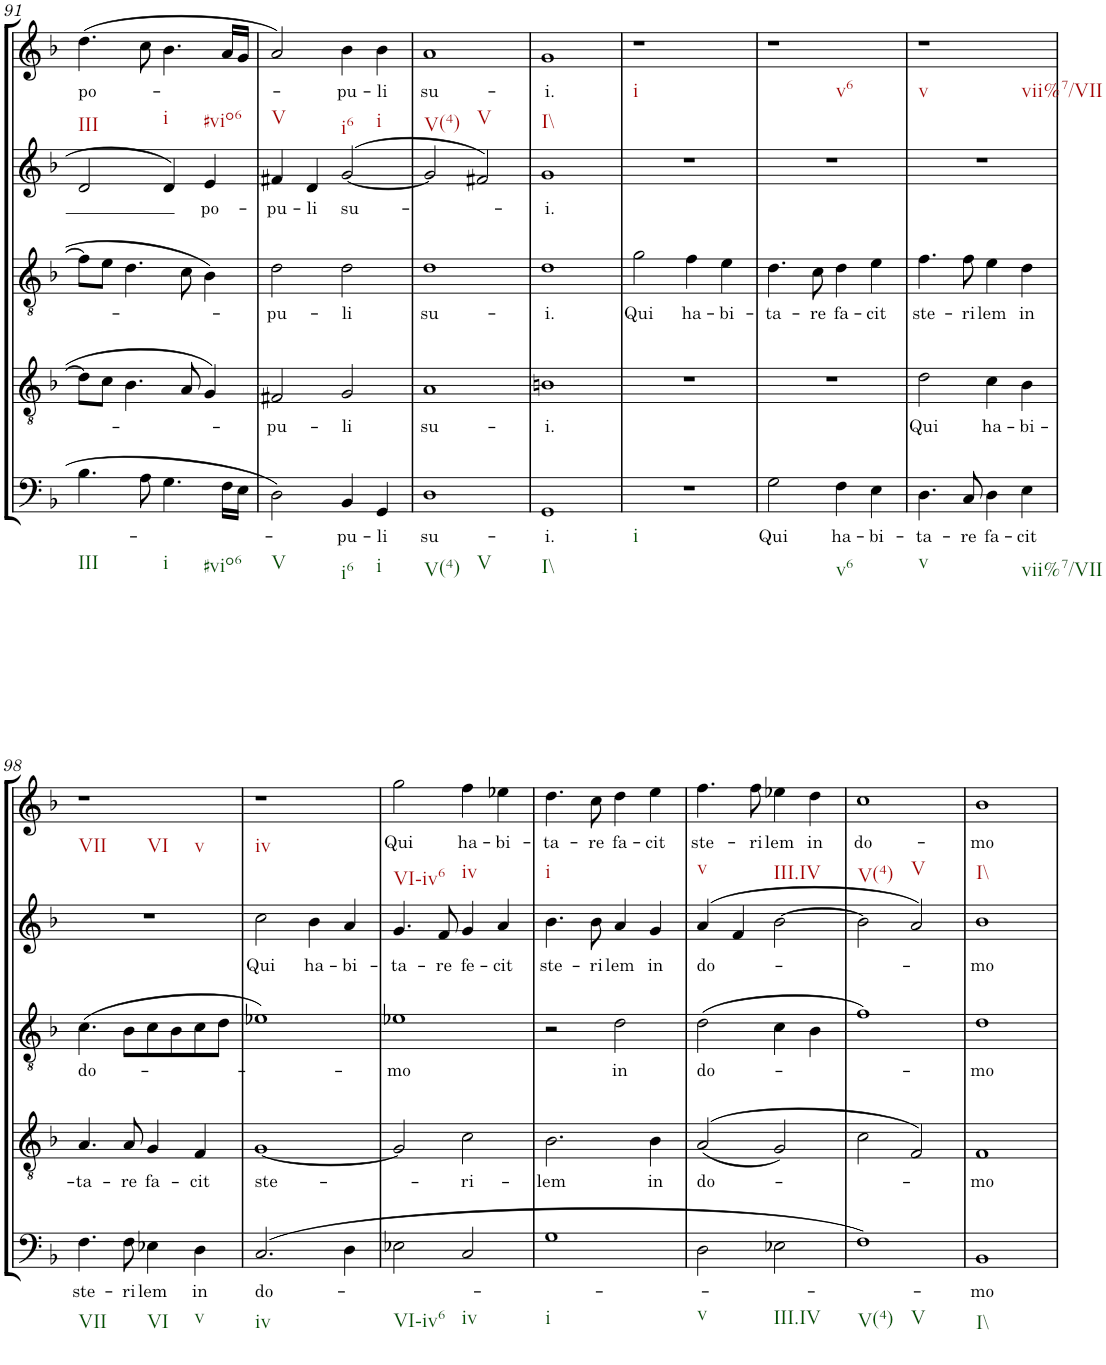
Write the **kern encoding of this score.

**kern	**text	**kern	**text	**kern	**text	**kern	**text	**kern	**text
*part5	*part5	*part4	*part4	*part3	*part3	*part2	*part2	*part1	*part1
*staff5	*staff5	*staff4	*staff4	*staff3	*staff3	*staff2	*staff2	*staff1	*staff1
*I"Basso	*	*I"Tenore	*	*I"Alto	*	*I"Alto	*	*I"Canto	*
!!LO:PB:g=z
*clefF4	*	*clefGv2	*	*clefGv2	*	*clefG2	*	*clefG2	*
*Trd7c12	*	*	*	*	*	*	*	*	*
*k[b-]	*	*k[b-]	*	*k[b-]	*	*k[b-]	*	*k[b-]	*
*F:	*	*F:	*	*F:	*	*F:	*	*F:	*
*M4/4	*	*M4/4	*	*M4/4	*	*M4/4	*	*M4/4	*
*met(c)	*	*met(c)	*	*met(c)	*	*met(c)	*	*met(c)	*
=91	=91	=91	=91	=91	=91	=91	=91	=91	=91
!	!	!	!	!	!	!	!	!LO:TX:b:t=III	!
!LO:TX:b:t=III	!	!	!	!	!	!	!	!	!
!	!	!	!	!	!	!	!	!	!LO:LY:b
4.B-\	.	8d\L]	.	8f\L]	.	2d/	.	(>4.dd\	po-
.	.	8c\J	.	8e\J	.	.	.	.	.
.	.	4.B-\	.	4.d\	.	.	.	.	.
8A\	.	.	.	.	.	.	.	8cc\	.
!	!	!	!	!	!	!	!	!LO:TX:b:t=i	!
!	!	!	!	!	!	!	!	!LO:TX:b:t=#vio6	!
!LO:TX:b:t=i	!	!	!	!	!	!	!	!	!
!LO:TX:b:t=#vio6	!	!	!	!	!	!	!	!	!
4.G\	.	.	.	.	.	4d/	.	4.b-\	.
.	.	8A/	.	8c\	.	.	.	.	.
!	!	!	!	!	!	!	!LO:LY:b	!	!
.	.	4G/	.	4B-\	.	4e/	po-	.	.
16F\LL	.	.	.	.	.	.	.	16a/LL	.
16E\JJ	.	.	.	.	.	.	.	16g/JJ	.
=92	=92	=92	=92	=92	=92	=92	=92	=92	=92
!	!	!	!	!	!	!	!	!LO:TX:b:t=V	!
!LO:TX:b:t=V	!	!	!	!	!	!	!	!	!
!	!	!	!LO:LY:b	!	!LO:LY:b	!	!LO:LY:b	!	!
2D\	.	2F#X/	-pu-	2d\	-pu-	4f#X/	-pu-	2a/)	.
!	!	!	!	!	!	!	!LO:LY:b	!	!
.	.	.	.	.	.	4d/	-li	.	.
!	!	!	!	!	!	!	!	!LO:TX:b:t=i6	!
!LO:TX:b:t=i6	!	!	!	!	!	!	!	!	!
!	!LO:LY:b	!	!LO:LY:b	!	!LO:LY:b	!	!LO:LY:b	!	!LO:LY:b
4BB-/	-pu-	2G/	-li	2d\	-li	(>[2g/	su-	4b-\	-pu-
!	!	!	!	!	!	!	!	!LO:TX:b:t=i	!
!LO:TX:b:t=i	!	!	!	!	!	!	!	!	!
!	!LO:LY:b	!	!	!	!	!	!	!	!LO:LY:b
4GG/	-li	.	.	.	.	.	.	4b-\	-li
=93	=93	=93	=93	=93	=93	=93	=93	=93	=93
!	!	!	!	!	!	!	!	!LO:TX:b:t=V(4)	!
!	!	!	!	!	!	!	!	!LO:TX:b:t=V	!
!LO:TX:b:t=V(4)	!	!	!	!	!	!	!	!	!
!LO:TX:b:t=V	!	!	!	!	!	!	!	!	!
!	!LO:LY:b	!	!LO:LY:b	!	!LO:LY:b	!	!	!	!LO:LY:b
1D	su-	1A	su-	1d	su-	2g/]	.	1a	su-
.	.	.	.	.	.	2f#X/)	.	.	.
=94	=94	=94	=94	=94	=94	=94	=94	=94	=94
!	!	!	!	!	!	!	!	!LO:TX:b:t=I\\	!
!LO:TX:b:t=I\\	!	!	!	!	!	!	!	!	!
!	!LO:LY:b	!	!LO:LY:b	!	!LO:LY:b	!	!LO:LY:b	!	!LO:LY:b
1GG	-i.	1Bn	-i.	1d	-i.	1g	-i.	1g	-i.
=95	=95	=95	=95	=95	=95	=95	=95	=95	=95
!	!	!	!	!	!	!	!	!LO:TX:b:t=i	!
!LO:TX:b:t=i	!	!	!	!	!	!	!	!	!
!	!	!	!	!	!LO:LY:b	!	!	!	!
1r	.	1r	.	2g\	Qui	1r	.	1r	.
!	!	!	!	!	!LO:LY:b	!	!	!	!
.	.	.	.	4f\	ha-	.	.	.	.
!	!	!	!	!	!LO:LY:b	!	!	!	!
.	.	.	.	4e\	-bi-	.	.	.	.
=96	=96	=96	=96	=96	=96	=96	=96	=96	=96
!	!	!	!	!	!	!	!	!LO:TX:b:t=v6	!
!	!LO:LY:b	!	!	!	!LO:LY:b	!	!	!	!
2G\	Qui	1r	.	4.d\	-ta-	1r	.	1r	.
!	!	!	!	!	!LO:LY:b	!	!	!	!
.	.	.	.	8c\	-re	.	.	.	.
!LO:TX:b:t=v6	!	!	!	!	!	!	!	!	!
!	!LO:LY:b	!	!	!	!LO:LY:b	!	!	!	!
4F\	ha-	.	.	4d\	fa-	.	.	.	.
!	!LO:LY:b	!	!	!	!LO:LY:b	!	!	!	!
4E\	-bi-	.	.	4e\	-cit	.	.	.	.
=97	=97	=97	=97	=97	=97	=97	=97	=97	=97
!	!	!	!	!	!	!	!	!LO:TX:b:t=v	!
!	!	!	!	!	!	!	!	!LO:TX:b:t=vii%7/VII	!
!LO:TX:b:t=v	!	!	!	!	!	!	!	!	!
!	!LO:LY:b	!	!LO:LY:b	!	!LO:LY:b	!	!	!	!
4.D\	-ta-	2d\	Qui	4.f\	ste-	1r	.	1r	.
!	!LO:LY:b	!	!	!	!LO:LY:b	!	!	!	!
8C/	-re	.	.	8f\	-ri-	.	.	.	.
!	!LO:LY:b	!	!LO:LY:b	!	!LO:LY:b	!	!	!	!
4D\	fa-	4c\	ha-	4e\	-lem	.	.	.	.
!LO:TX:b:t=vii%7/VII	!	!	!	!	!	!	!	!	!
!	!LO:LY:b	!	!LO:LY:b	!	!LO:LY:b	!	!	!	!
4E\	-cit	4B-\	-bi-	4d\	in	.	.	.	.
!!LO:LB:g=z
=98	=98	=98	=98	=98	=98	=98	=98	=98	=98
!	!	!	!	!	!	!	!	!LO:TX:b:t=VII	!
!	!	!	!	!	!	!	!	!LO:TX:b:t=VI	!
!	!	!	!	!	!	!	!	!LO:TX:b:t=v	!
!LO:TX:b:t=VII	!	!	!	!	!	!	!	!	!
!	!LO:LY:b	!	!LO:LY:b	!	!LO:LY:b	!	!	!	!
4.F\	ste-	4.A/	-ta-	(>4.c\	do-	1r	.	1r	.
!	!LO:LY:b	!	!LO:LY:b	!	!	!	!	!	!
8F\	-ri-	8A/	-re	8B-\L	.	.	.	.	.
!LO:TX:b:t=VI	!	!	!	!	!	!	!	!	!
!	!LO:LY:b	!	!LO:LY:b	!	!	!	!	!	!
4E-X\	-lem	4G/	fa-	8c\	.	.	.	.	.
.	.	.	.	8B-\	.	.	.	.	.
!LO:TX:b:t=v	!	!	!	!	!	!	!	!	!
!	!LO:LY:b	!	!LO:LY:b	!	!	!	!	!	!
4D\	in	4F/	-cit	8c\	.	.	.	.	.
.	.	.	.	8d\J	.	.	.	.	.
=99	=99	=99	=99	=99	=99	=99	=99	=99	=99
!	!	!	!	!	!	!	!	!LO:TX:b:t=iv	!
!LO:TX:b:t=iv	!	!	!	!	!	!	!	!	!
!	!LO:LY:b	!	!LO:LY:b	!	!	!	!LO:LY:b	!	!
(>2.C/	do-	[1G	ste-	1e-X)	.	2cc\	Qui	1r	.
!	!	!	!	!	!	!	!LO:LY:b	!	!
.	.	.	.	.	.	4b-\	ha-	.	.
!	!	!	!	!	!	!	!LO:LY:b	!	!
4D\	.	.	.	.	.	4a/	-bi-	.	.
=100	=100	=100	=100	=100	=100	=100	=100	=100	=100
!	!	!	!	!	!	!	!	!LO:TX:b:t=VI-iv6	!
!LO:TX:b:t=VI-iv6	!	!	!	!	!	!	!	!	!
!	!	!	!	!	!LO:LY:b	!	!LO:LY:b	!	!LO:LY:b
2E-X\	.	2G/]	.	1e-X	-mo	4.g/	-ta-	2gg\	Qui
!	!	!	!	!	!	!	!LO:LY:b	!	!
.	.	.	.	.	.	8f/	-re	.	.
!	!	!	!	!	!	!	!	!LO:TX:b:t=iv	!
!LO:TX:b:t=iv	!	!	!	!	!	!	!	!	!
!	!	!	!LO:LY:b	!	!	!	!LO:LY:b	!	!LO:LY:b
2C/	.	2c\	-ri-	.	.	4g/	fe-	4ff\	ha-
!	!	!	!	!	!	!	!LO:LY:b	!	!LO:LY:b
.	.	.	.	.	.	4a/	-cit	4ee-X\	-bi-
=101	=101	=101	=101	=101	=101	=101	=101	=101	=101
!	!	!	!	!	!	!	!	!LO:TX:b:t=i	!
!LO:TX:b:t=i	!	!	!	!	!	!	!	!	!
!	!LO:LY:b	!	!LO:LY:b	!	!	!	!LO:LY:b	!	!LO:LY:b
1G	-­-	2.B-\	-lem	2r	.	4.b-\	ste-	4.dd\	-ta-
!	!	!	!	!	!	!	!LO:LY:b	!	!LO:LY:b
.	.	.	.	.	.	8b-\	-ri-	8cc\	-re
!	!	!	!	!	!LO:LY:b	!	!LO:LY:b	!	!LO:LY:b
.	.	.	.	2d\	in	4a/	-lem	4dd\	fa-
!	!	!	!LO:LY:b	!	!	!	!LO:LY:b	!	!LO:LY:b
.	.	4B-\	in	.	.	4g/	in	4ee\	-cit
=102	=102	=102	=102	=102	=102	=102	=102	=102	=102
!	!	!	!	!	!	!	!	!LO:TX:b:t=v	!
!LO:TX:b:t=v	!	!	!	!	!	!	!	!	!
!	!	!	!LO:LY:b	!	!LO:LY:b	!	!LO:LY:b	!	!LO:LY:b
2D\	.	(<(>2A/	do-	(>2d\	do-	(>4a/	do-	4.ff\	ste-
.	.	.	.	.	.	4f/	.	.	.
!	!	!	!	!	!	!	!	!	!LO:LY:b
.	.	.	.	.	.	.	.	8ff\	-ri-
!	!	!	!	!	!	!	!	!LO:TX:b:t=III.IV	!
!LO:TX:b:t=III.IV	!	!	!	!	!	!	!	!	!
!	!	!	!	!	!	!	!	!	!LO:LY:b
2E-X\	.	2G/)	.	4c\	.	[2b-\	.	4ee-X\	-lem
!	!	!	!	!	!	!	!	!	!LO:LY:b
.	.	.	.	4B-\	.	.	.	4dd\	in
=103	=103	=103	=103	=103	=103	=103	=103	=103	=103
!	!	!	!	!	!	!	!	!LO:TX:b:t=V(4)	!
!	!	!	!	!	!	!	!	!LO:TX:b:t=V	!
!LO:TX:b:t=V(4)	!	!	!	!	!	!	!	!	!
!LO:TX:b:t=V	!	!	!	!	!	!	!	!	!
!	!	!	!	!	!	!	!	!	!LO:LY:b
1F)	.	2c\	.	1f)	.	2b-\]	.	1cc	do-
.	.	2F/)	.	.	.	2a/)	.	.	.
=104	=104	=104	=104	=104	=104	=104	=104	=104	=104
!	!	!	!	!	!	!	!	!LO:TX:b:t=I\\	!
!LO:TX:b:t=I\\	!	!	!	!	!	!	!	!	!
!	!LO:LY:b	!	!LO:LY:b	!	!LO:LY:b	!	!LO:LY:b	!	!LO:LY:b
1BB-	-mo	1F	-mo	1d	-mo	1b-	-mo	1b-	-mo
=	=	=	=	=	=	=	=	=	=
*-	*-	*-	*-	*-	*-	*-	*-	*-	*-
